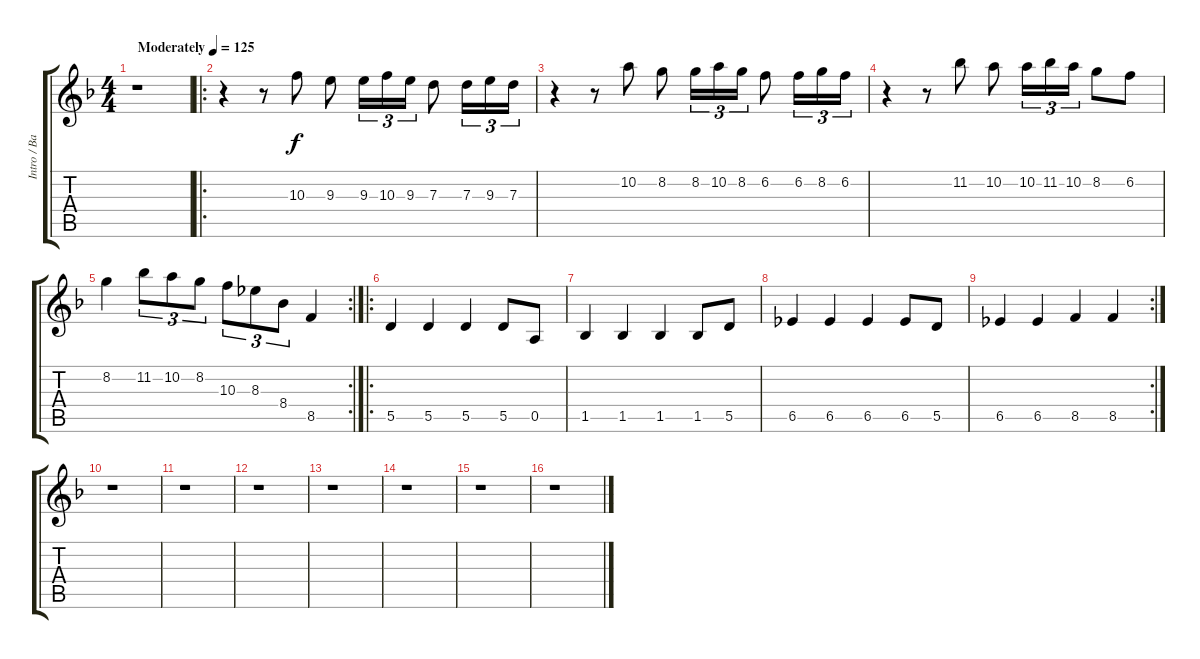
\track ("Intro / Bajo" "Intro / Ba") {instrument acousticguitarsteel}
\staff {score tabs}
\tuning (E4 B3 G3 D3 A2 E2) {hide}
\ts (4 4)
\tempo (125 "Moderately")
\clef g2
\ks f
r.1{dy f instrument acousticguitarsteel} |
\ro
r.4 r.8 10.3.8 9.3.8 9.3.16{tu (3 2)} 10.3.16{tu (3 2)} 9.3.16{tu (3 2)} 7.3.8 7.3.16{tu (3 2)} 9.3.16{tu (3 2)} 7.3.16{tu (3 2)} |
r.4 r.8 10.2.8 8.2.8 8.2.16{tu (3 2)} 10.2.16{tu (3 2)} 8.2.16{tu (3 2)} 6.2.8 6.2.16{tu (3 2)} 8.2.16{tu (3 2)} 6.2.16{tu (3 2)} |
r.4 r.8 11.2.8 10.2.8 10.2.16{tu (3 2)} 11.2.16{tu (3 2)} 10.2.16{tu (3 2)} 8.2.8 6.2.8 |
\rc 2
8.2.4 11.2.8{tu (3 2)} 10.2.8{tu (3 2)} 8.2.8{tu (3 2)} 10.3.8{tu (3 2)} 8.3.8{tu (3 2)} 8.4.8{tu (3 2)} 8.5.4 |
\ro
5.5.4{volume 9 instrument electricbassfinger} 5.5.4 5.5.4 5.5.8 0.5.8 |
1.5.4 1.5.4 1.5.4 1.5.8 5.5.8 |
6.5.4 6.5.4 6.5.4 6.5.8 5.5.8 |
\rc 2
6.5.4 6.5.4 8.5.4 8.5.4 |
r.1 |
r.1 |
r.1 |
r.1 |
r.1 |
r.1 |
r.1
